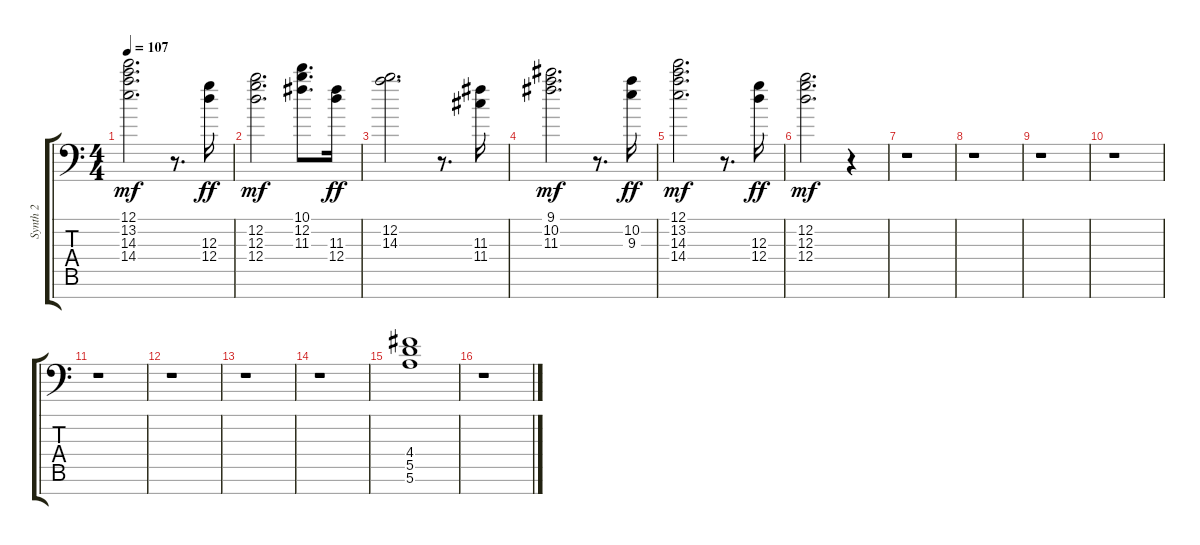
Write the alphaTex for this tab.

\track ("Synth 2" "Synth 2") {instrument overdrivenguitar}
\staff {score tabs}
\tuning (E4 B3 G3 D3 A2 E2 C-1) {hide}
\ts (4 4)
\tempo 107
\clef f4
\ks c
(12.1 13.2 14.3 14.4).2{d dy mf} r.8{d} (12.3 12.4).16{dy ff} |
(12.2 12.3 12.4).2{d dy mf} (10.1 12.2 11.3).8{d} (11.3 12.4).16{dy ff} |
(12.2 14.3).2{d} r.8{d} (11.3 11.4).16 |
(9.1 10.2 11.3).2{d dy mf} r.8{d} (10.2 9.3).16{dy ff} |
(12.1 13.2 14.3 14.4).2{d dy mf} r.8{d} (12.3 12.4).16{dy ff} |
(12.2 12.3 12.4).2{d dy mf} r.4 |
r.1 |
r.1 |
r.1 |
r.1 |
r.1 |
r.1 |
r.1 |
r.1 |
(4.4 5.5 5.6).1 |
r.1
